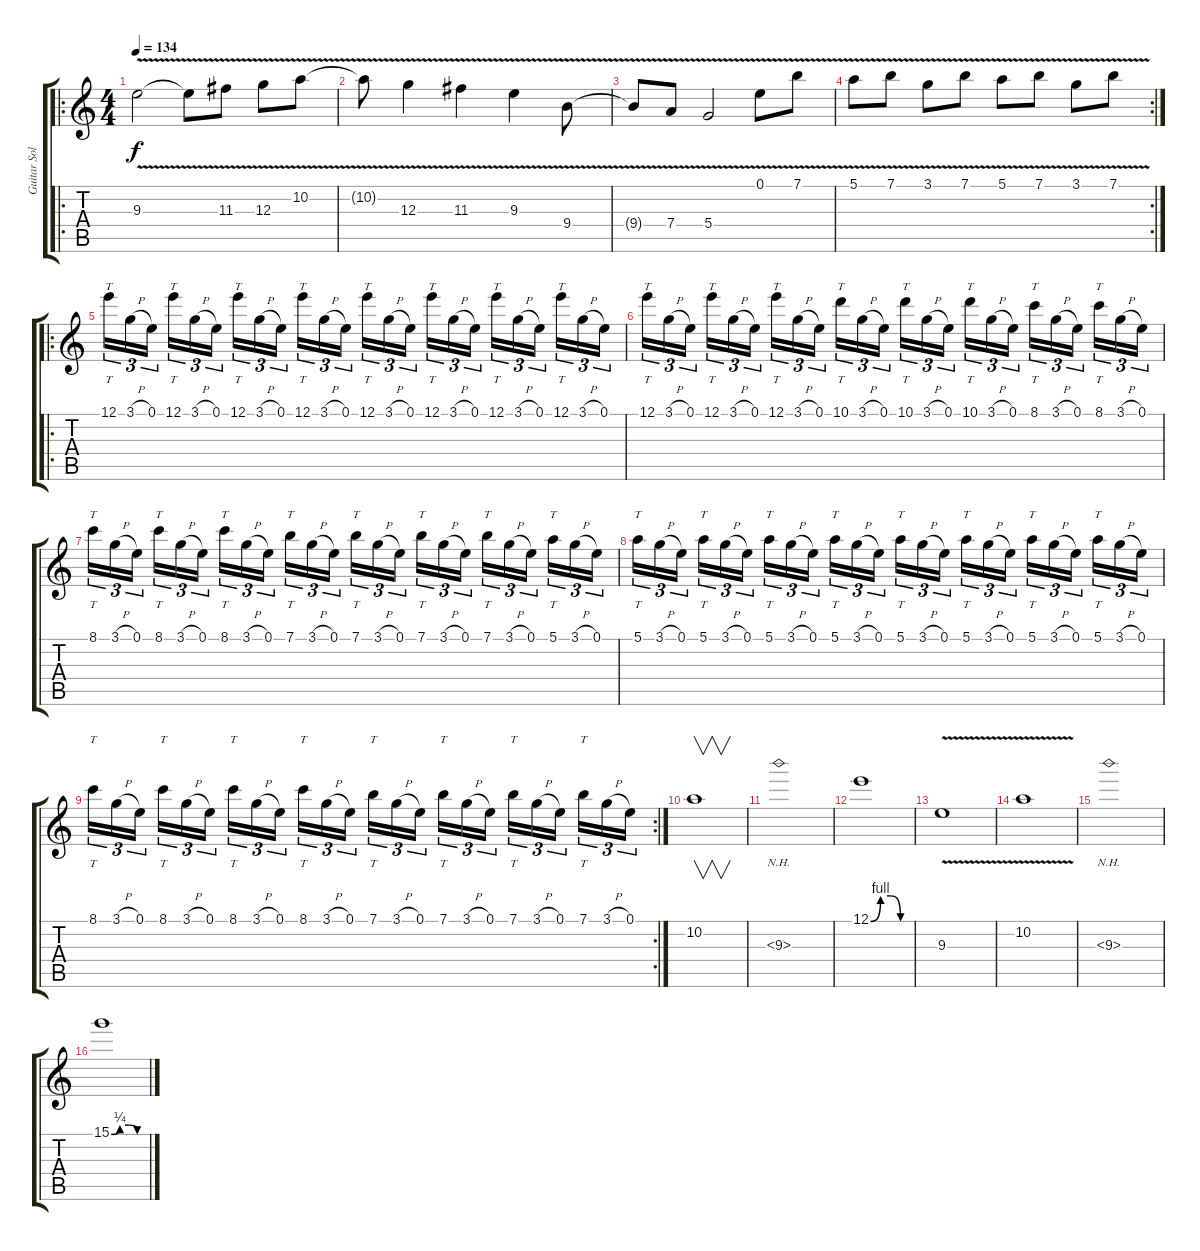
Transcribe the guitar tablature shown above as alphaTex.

\track ("Guitar Solo" "Guitar Sol") {instrument distortionguitar}
\staff {score tabs}
\tuning (E4 B3 G3 D3 A2 E2) {hide}
\ro
\ts (4 4)
\tempo 134
\clef g2
\ks c
9.3{v}.2{dy f} 9.3{t}.8 11.3{v}.8 12.3{v}.8 10.2{v}.8 |
10.2{t}.8 12.3{v}.4 11.3{v}.4 9.3{v}.4 9.4{v}.8 |
9.4{t}.8 7.4{v}.8 5.4{v}.2 0.1{v}.8 7.1{v}.8 |
\rc 2
5.1{v}.8 7.1{v}.8 3.1{v}.8 7.1{v}.8 5.1{v}.8 7.1{v}.8 3.1{v}.8 7.1{v}.8 |
\ro
12.1.16{tt tu (3 2)} 3.1{h}.16{tu (3 2)} 0.1.16{tu (3 2)} 12.1.16{tt tu (3 2)} 3.1{h}.16{tu (3 2)} 0.1.16{tu (3 2)} 12.1.16{tt tu (3 2)} 3.1{h}.16{tu (3 2)} 0.1.16{tu (3 2)} 12.1.16{tt tu (3 2)} 3.1{h}.16{tu (3 2)} 0.1.16{tu (3 2)} 12.1.16{tt tu (3 2)} 3.1{h}.16{tu (3 2)} 0.1.16{tu (3 2)} 12.1.16{tt tu (3 2)} 3.1{h}.16{tu (3 2)} 0.1.16{tu (3 2)} 12.1.16{tt tu (3 2)} 3.1{h}.16{tu (3 2)} 0.1.16{tu (3 2)} 12.1.16{tt tu (3 2)} 3.1{h}.16{tu (3 2)} 0.1.16{tu (3 2)} |
12.1.16{tt tu (3 2)} 3.1{h}.16{tu (3 2)} 0.1.16{tu (3 2)} 12.1.16{tt tu (3 2)} 3.1{h}.16{tu (3 2)} 0.1.16{tu (3 2)} 12.1.16{tt tu (3 2)} 3.1{h}.16{tu (3 2)} 0.1.16{tu (3 2)} 10.1.16{tt tu (3 2)} 3.1{h}.16{tu (3 2)} 0.1.16{tu (3 2)} 10.1.16{tt tu (3 2)} 3.1{h}.16{tu (3 2)} 0.1.16{tu (3 2)} 10.1.16{tt tu (3 2)} 3.1{h}.16{tu (3 2)} 0.1.16{tu (3 2)} 8.1.16{tt tu (3 2)} 3.1{h}.16{tu (3 2)} 0.1.16{tu (3 2)} 8.1.16{tt tu (3 2)} 3.1{h}.16{tu (3 2)} 0.1.16{tu (3 2)} |
8.1.16{tt tu (3 2)} 3.1{h}.16{tu (3 2)} 0.1.16{tu (3 2)} 8.1.16{tt tu (3 2)} 3.1{h}.16{tu (3 2)} 0.1.16{tu (3 2)} 8.1.16{tt tu (3 2)} 3.1{h}.16{tu (3 2)} 0.1.16{tu (3 2)} 7.1.16{tt tu (3 2)} 3.1{h}.16{tu (3 2)} 0.1.16{tu (3 2)} 7.1.16{tt tu (3 2)} 3.1{h}.16{tu (3 2)} 0.1.16{tu (3 2)} 7.1.16{tt tu (3 2)} 3.1{h}.16{tu (3 2)} 0.1.16{tu (3 2)} 7.1.16{tt tu (3 2)} 3.1{h}.16{tu (3 2)} 0.1.16{tu (3 2)} 5.1.16{tt tu (3 2)} 3.1{h}.16{tu (3 2)} 0.1.16{tu (3 2)} |
5.1.16{tt tu (3 2)} 3.1{h}.16{tu (3 2)} 0.1.16{tu (3 2)} 5.1.16{tt tu (3 2)} 3.1{h}.16{tu (3 2)} 0.1.16{tu (3 2)} 5.1.16{tt tu (3 2)} 3.1{h}.16{tu (3 2)} 0.1.16{tu (3 2)} 5.1.16{tt tu (3 2)} 3.1{h}.16{tu (3 2)} 0.1.16{tu (3 2)} 5.1.16{tt tu (3 2)} 3.1{h}.16{tu (3 2)} 0.1.16{tu (3 2)} 5.1.16{tt tu (3 2)} 3.1{h}.16{tu (3 2)} 0.1.16{tu (3 2)} 5.1.16{tt tu (3 2)} 3.1{h}.16{tu (3 2)} 0.1.16{tu (3 2)} 5.1.16{tt tu (3 2)} 3.1{h}.16{tu (3 2)} 0.1.16{tu (3 2)} |
\rc 2
8.1.16{tt tu (3 2)} 3.1{h}.16{tu (3 2)} 0.1.16{tu (3 2)} 8.1.16{tt tu (3 2)} 3.1{h}.16{tu (3 2)} 0.1.16{tu (3 2)} 8.1.16{tt tu (3 2)} 3.1{h}.16{tu (3 2)} 0.1.16{tu (3 2)} 8.1.16{tt tu (3 2)} 3.1{h}.16{tu (3 2)} 0.1.16{tu (3 2)} 7.1.16{tt tu (3 2)} 3.1{h}.16{tu (3 2)} 0.1.16{tu (3 2)} 7.1.16{tt tu (3 2)} 3.1{h}.16{tu (3 2)} 0.1.16{tu (3 2)} 7.1.16{tt tu (3 2)} 3.1{h}.16{tu (3 2)} 0.1.16{tu (3 2)} 7.1.16{tt tu (3 2)} 3.1{h}.16{tu (3 2)} 0.1.16{tu (3 2)} |
10.2.1{v} |
9.3{nh}.1 |
12.1{be (custom 0 0 15 4 30 4 45 0 60 0)}.1 |
9.3{v}.1 |
10.2{v}.1 |
9.3{nh}.1 |
15.1{be (custom 0 0 15 1 30 1 45 0 60 0)}.1
